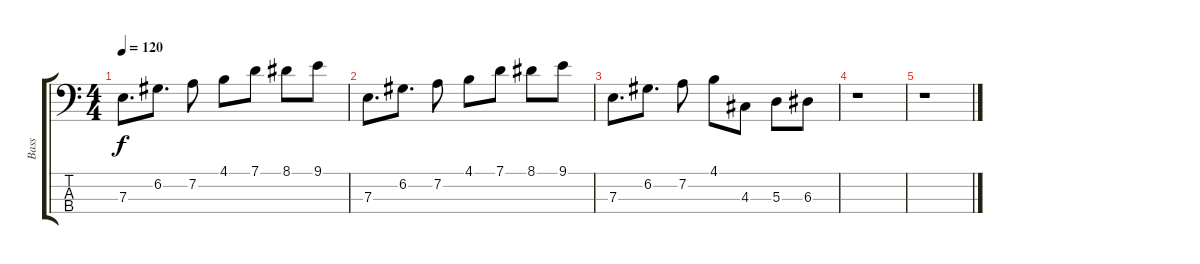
\track ("Bass" "Bass") {instrument electricbassfinger}
\staff {score tabs}
\tuning (G2 D2 A1 E1) {hide}
\ts (4 4)
\tempo 120
\clef f4
\ks c
7.3.8{d dy f} 6.2.8{d} 7.2.8 4.1.8 7.1.8 8.1.8 9.1.8 |
7.3.8{d} 6.2.8{d} 7.2.8 4.1.8 7.1.8 8.1.8 9.1.8 |
7.3.8{d} 6.2.8{d} 7.2.8 4.1.8 4.3.8 5.3.8 6.3.8 |
r.1 |
r.1
